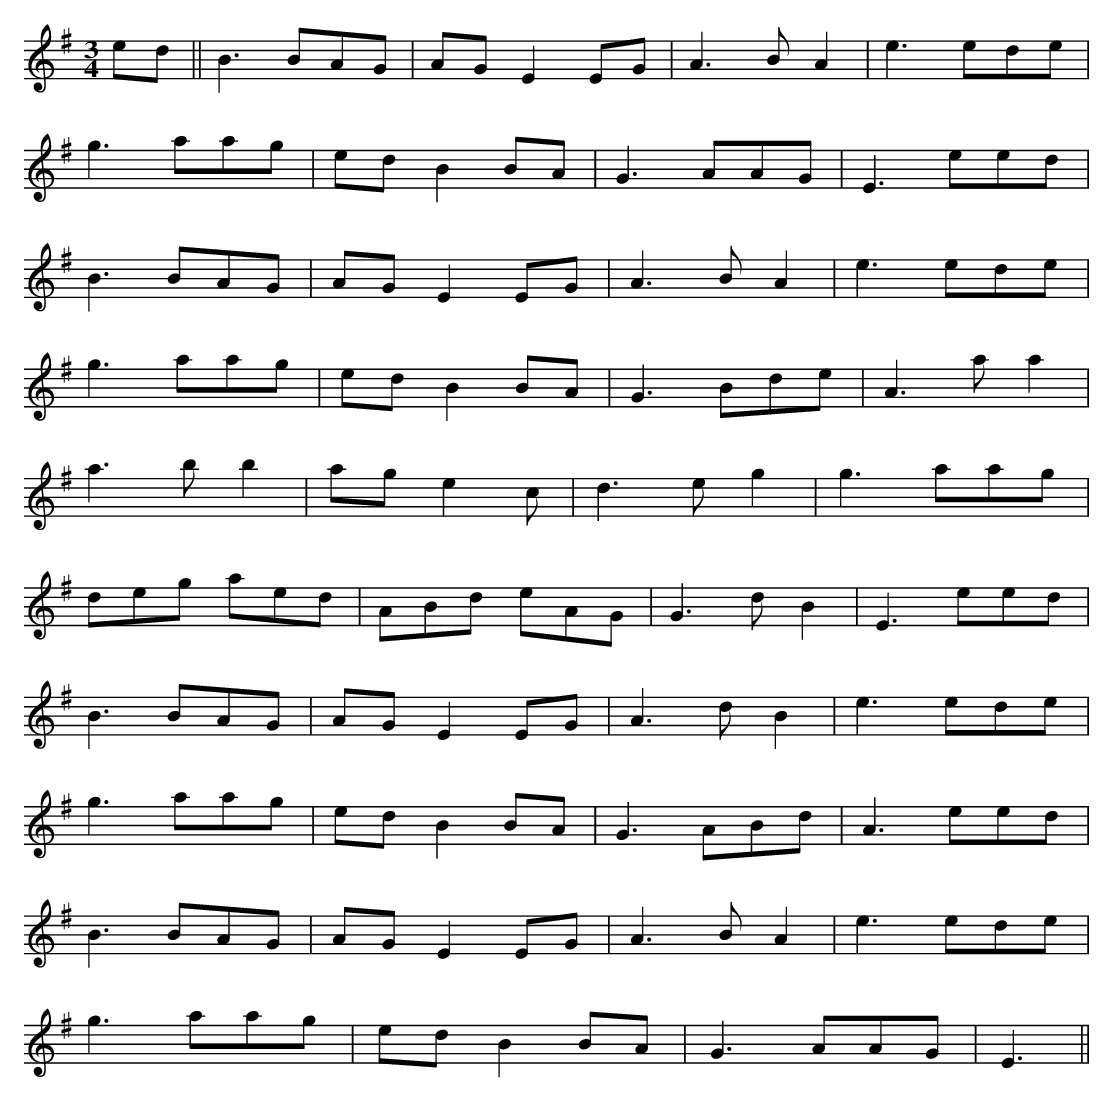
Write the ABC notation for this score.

X:1
M:3/4
K:Emin
ed||B3 BAG|AGE2EG|A3 BA2|e3 ede|
g3 aag|edB2BA|G3 AAG|E3 eed|
B3 BAG|AGE2EG|A3 BA2|e3 ede|
g3 aag|edB2BA|G3 Bde|A3 aa2|
a3 bb2|age2c|d3 eg2|g3 aag|
deg aed|ABd eAG|G3 dB2|E3 eed|
B3 BAG|AGE2EG|A3 dB2|e3 ede|
g3 aag|edB2BA|G3 ABd|A3 eed|
B3 BAG|AGE2EG|A3 BA2|e3 ede|
g3 aag|edB2BA|G3 AAG|E3||
